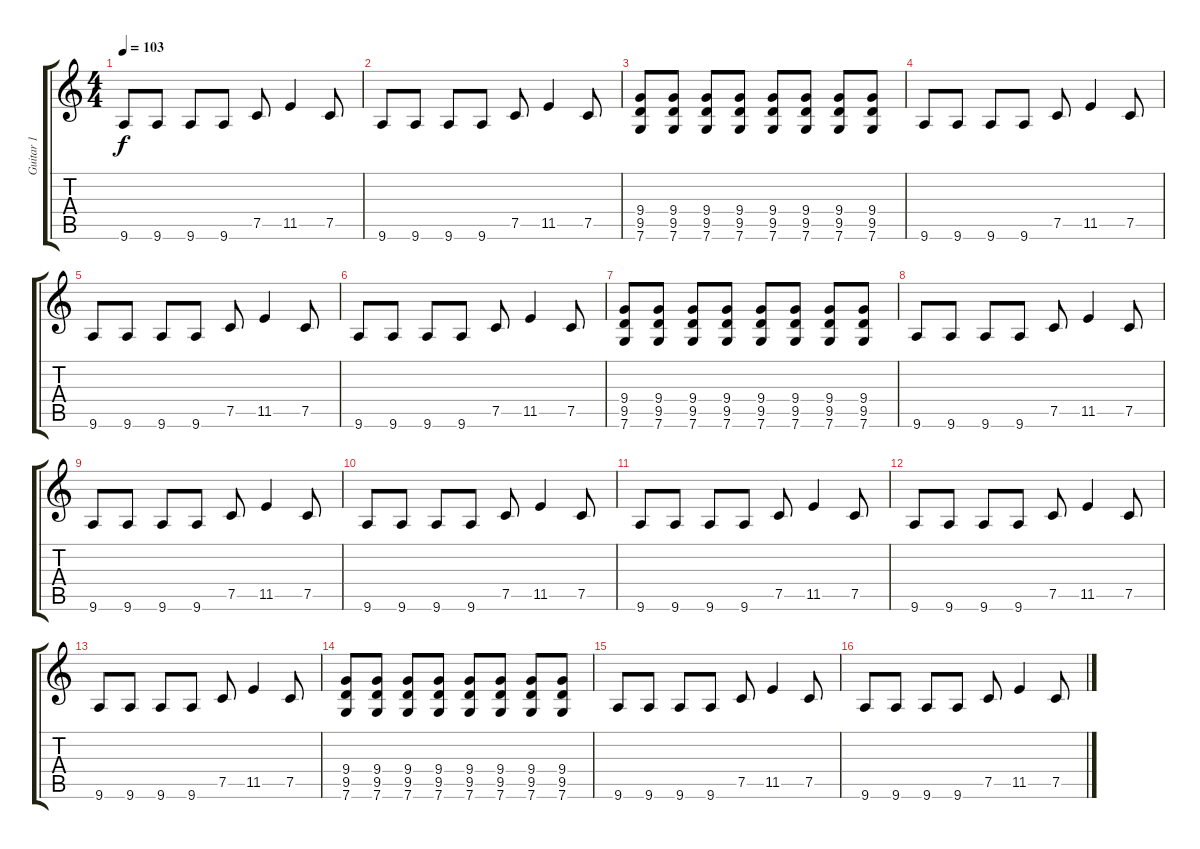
\track ("Guitar 1" "Guitar 1") {instrument distortionguitar}
\staff {score tabs}
\tuning (C4 G3 Eb3 Bb2 F2 C2) {hide}
\ts (4 4)
\tempo 103
\clef g2
\ks c
9.6.8{dy f} 9.6.8 9.6.8 9.6.8 7.5.8 11.5.4 7.5.8 |
9.6.8 9.6.8 9.6.8 9.6.8 7.5.8 11.5.4 7.5.8 |
(9.4 9.5 7.6).8 (9.4 9.5 7.6).8 (9.4 9.5 7.6).8 (9.4 9.5 7.6).8 (9.4 9.5 7.6).8 (9.4 9.5 7.6).8 (9.4 9.5 7.6).8 (9.4 9.5 7.6).8 |
9.6.8 9.6.8 9.6.8 9.6.8 7.5.8 11.5.4 7.5.8 |
9.6.8 9.6.8 9.6.8 9.6.8 7.5.8 11.5.4 7.5.8 |
9.6.8 9.6.8 9.6.8 9.6.8 7.5.8 11.5.4 7.5.8 |
(9.4 9.5 7.6).8 (9.4 9.5 7.6).8 (9.4 9.5 7.6).8 (9.4 9.5 7.6).8 (9.4 9.5 7.6).8 (9.4 9.5 7.6).8 (9.4 9.5 7.6).8 (9.4 9.5 7.6).8 |
9.6.8 9.6.8 9.6.8 9.6.8 7.5.8 11.5.4 7.5.8 |
9.6.8 9.6.8 9.6.8 9.6.8 7.5.8 11.5.4 7.5.8 |
9.6.8 9.6.8 9.6.8 9.6.8 7.5.8 11.5.4 7.5.8 |
9.6.8 9.6.8 9.6.8 9.6.8 7.5.8 11.5.4 7.5.8 |
9.6.8 9.6.8 9.6.8 9.6.8 7.5.8 11.5.4 7.5.8 |
9.6.8 9.6.8 9.6.8 9.6.8 7.5.8 11.5.4 7.5.8 |
(9.4 9.5 7.6).8 (9.4 9.5 7.6).8 (9.4 9.5 7.6).8 (9.4 9.5 7.6).8 (9.4 9.5 7.6).8 (9.4 9.5 7.6).8 (9.4 9.5 7.6).8 (9.4 9.5 7.6).8 |
9.6.8 9.6.8 9.6.8 9.6.8 7.5.8 11.5.4 7.5.8 |
9.6.8 9.6.8 9.6.8 9.6.8 7.5.8 11.5.4 7.5.8
